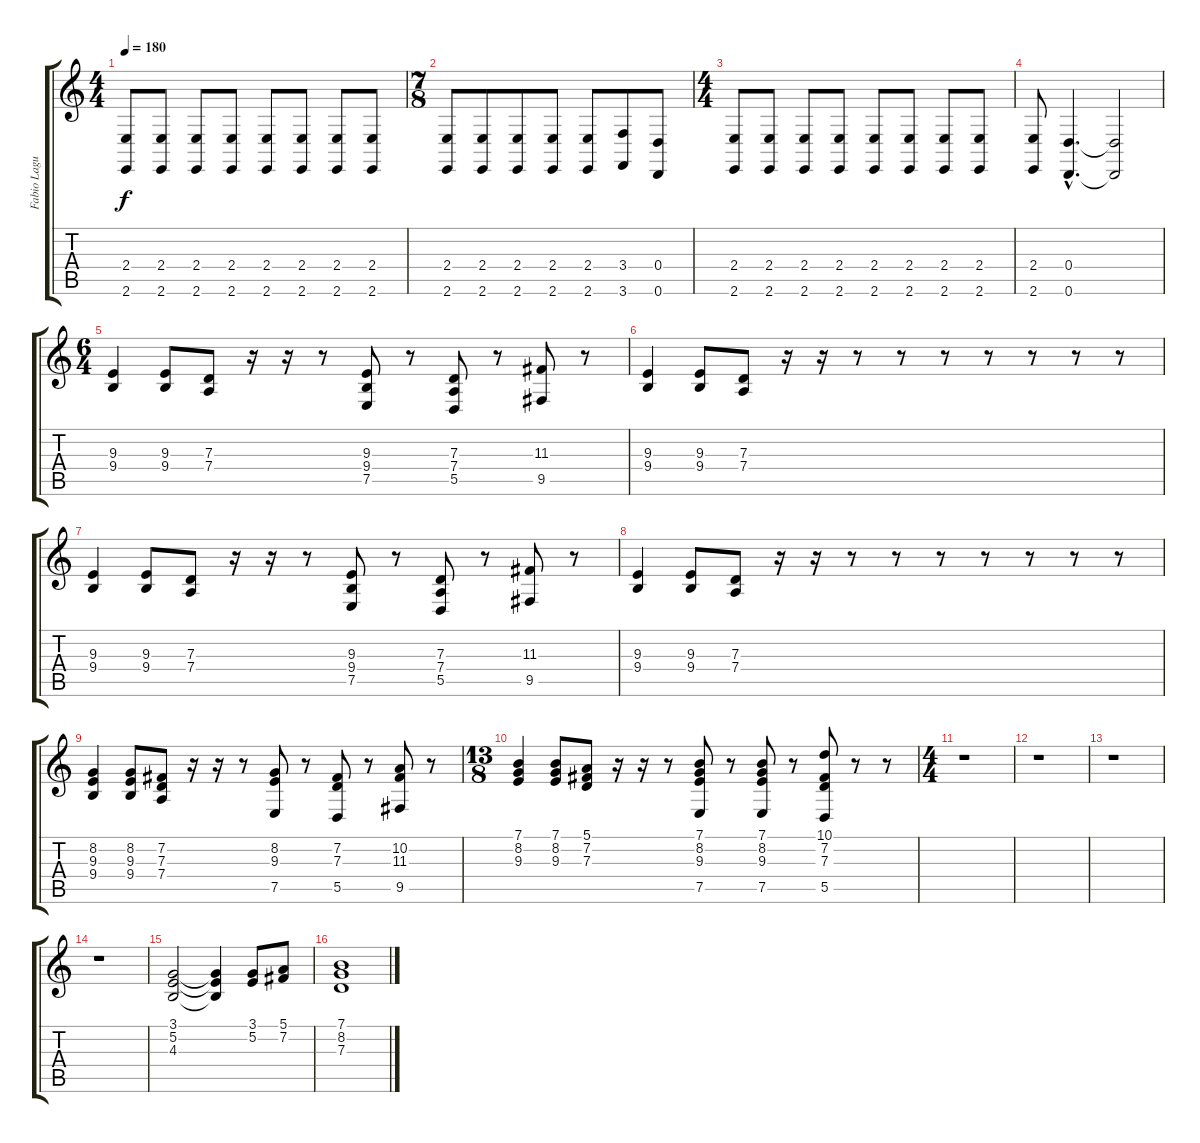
\track ("Fabio Laguna" "Fabio Lagu") {instrument violin}
\staff {score tabs}
\tuning (E4 B3 G3 D3 A2 D2) {hide}
\ts (4 4)
\tempo 180
\clef g2
\ks c
(2.4 2.6).8{dy f} (2.4 2.6).8 (2.4 2.6).8 (2.4 2.6).8 (2.4 2.6).8 (2.4 2.6).8 (2.4 2.6).8 (2.4 2.6).8 |
\ts (7 8)
(2.4 2.6).8 (2.4 2.6).8 (2.4 2.6).8 (2.4 2.6).8 (2.4 2.6).8 (3.4 3.6).8 (0.4 0.6).8 |
\ts (4 4)
(2.4 2.6).8 (2.4 2.6).8 (2.4 2.6).8 (2.4 2.6).8 (2.4 2.6).8 (2.4 2.6).8 (2.4 2.6).8 (2.4 2.6).8 |
(2.4 2.6).8 (0.4{hac} 0.6{hac}).4{d} (0.4{t} 0.6{t}).2 |
\ts (6 4)
(9.3 9.4).4{instrument stringensemble1} (9.3 9.4).8 (7.3 7.4).8 r.16 r.16 r.8 (9.3 9.4 7.5).8 r.8 (7.3 7.4 5.5).8 r.8 (11.3 9.5).8 r.8 |
(9.3 9.4).4 (9.3 9.4).8 (7.3 7.4).8 r.16 r.16 r.8 r.8 r.8 r.8 r.8 r.8 r.8 |
(9.3 9.4).4 (9.3 9.4).8 (7.3 7.4).8 r.16 r.16 r.8 (9.3 9.4 7.5).8 r.8 (7.3 7.4 5.5).8 r.8 (11.3 9.5).8 r.8 |
(9.3 9.4).4 (9.3 9.4).8 (7.3 7.4).8 r.16 r.16 r.8 r.8 r.8 r.8 r.8 r.8 r.8 |
(8.2 9.3 9.4).4 (8.2 9.3 9.4).8 (7.2 7.3 7.4).8 r.16 r.16 r.8 (8.2 9.3 7.5).8 r.8 (7.2 7.3 5.5).8 r.8 (10.2 11.3 9.5).8 r.8 |
\ts (13 8)
(7.1 8.2 9.3).4 (7.1 8.2 9.3).8 (5.1 7.2 7.3).8 r.16 r.16 r.8 (7.1 8.2 9.3 7.5).8 r.8 (7.1 8.2 9.3 7.5).8 r.8 (10.1 7.2 7.3 5.5).8 r.8 r.8 |
\ts (4 4)
r.1 |
r.1 |
r.1 |
r.1 |
(3.1 5.2 4.3).2{volume 9 instrument violin} (3.1{t} 5.2{t} 4.3{t}).4 (3.1 5.2).8 (5.1 7.2).8 |
(7.1 8.2 7.3).1
